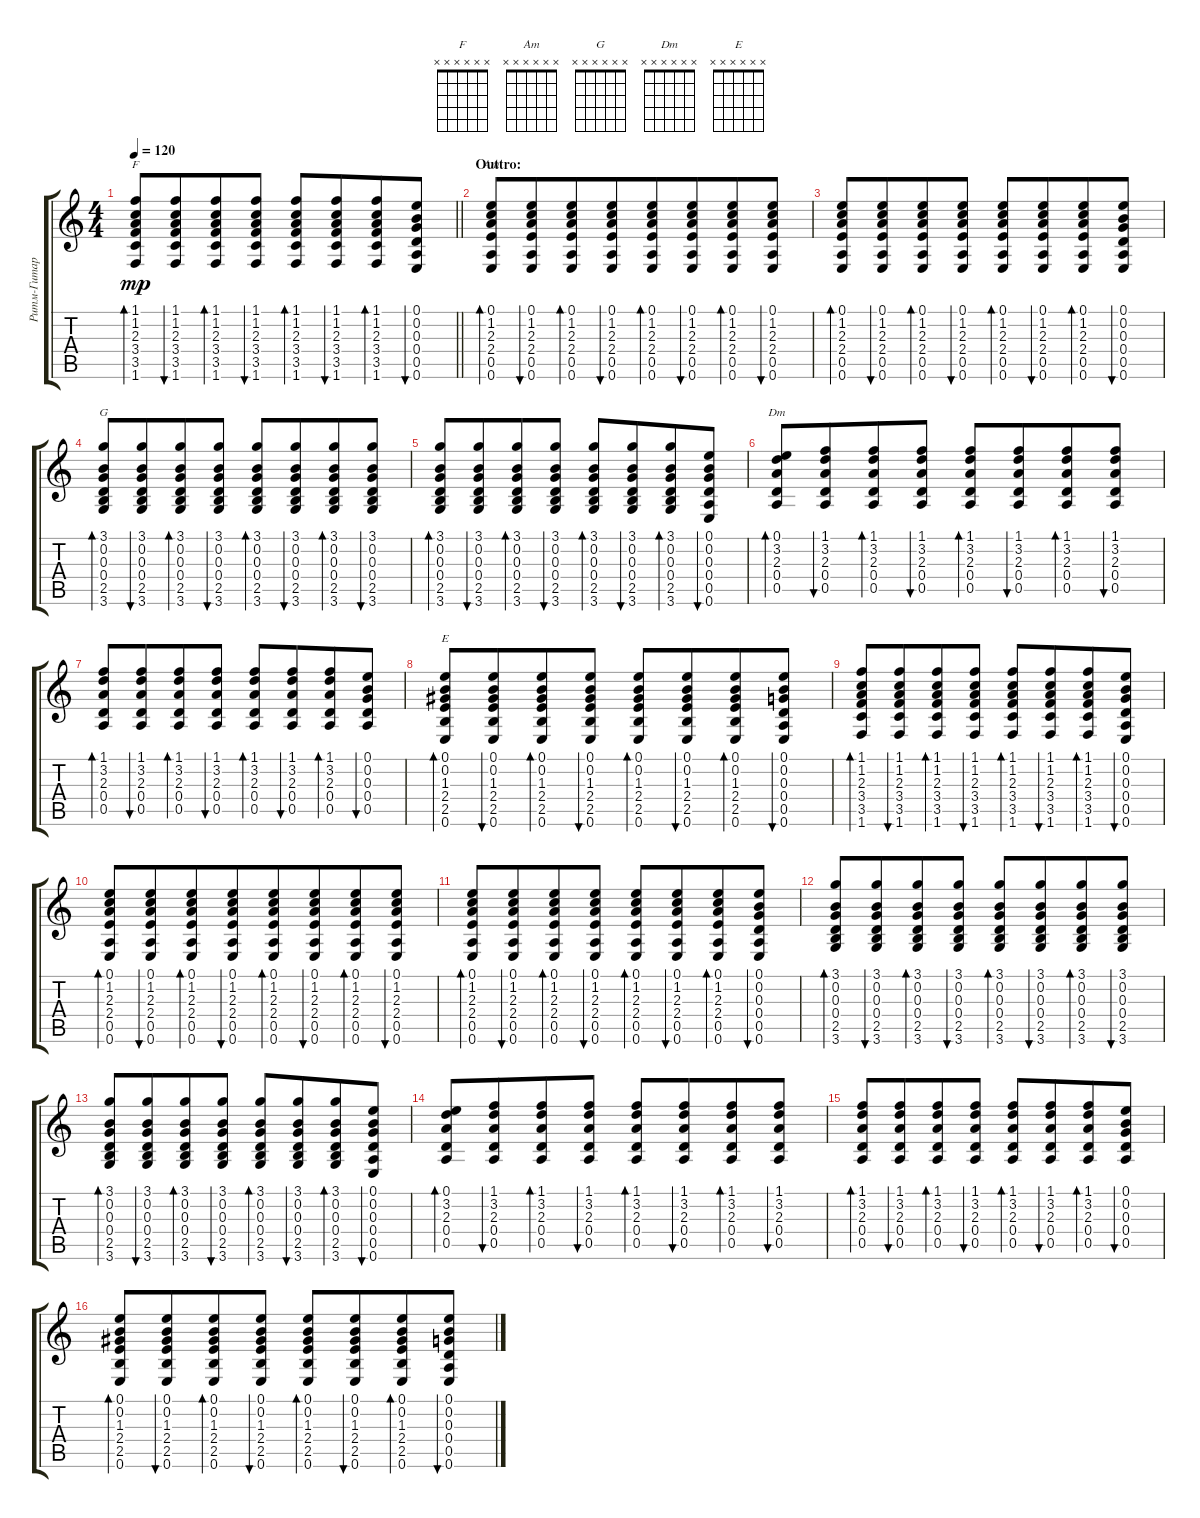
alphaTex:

\track ("Ритм-Гитара 2" "Ритм-Гитар") {instrument electricguitarclean}
\staff {score tabs}
\tuning (E4 B3 G3 D3 A2 E2) {hide}
\chord ("F" x x x x x x)
\chord ("Am" x x x x x x)
\chord ("G" x x x x x x)
\chord ("Dm" x x x x x x)
\chord ("E" x x x x x x)
\ts (4 4)
\tempo 120
\clef g2
\barLineRight lightlight
\ks c
(1.1 1.2 2.3 3.4 3.5 1.6).8{bd 30 ch "F" dy mp} (1.1 1.2 2.3 3.4 3.5 1.6).8{bu 30 beam merge} (1.1 1.2 2.3 3.4 3.5 1.6).8{bd 30} (1.1 1.2 2.3 3.4 3.5 1.6).8{bu 30} (1.1 1.2 2.3 3.4 3.5 1.6).8{bd 30} (1.1 1.2 2.3 3.4 3.5 1.6).8{bu 30 beam merge} (1.1 1.2 2.3 3.4 3.5 1.6).8{bd 30} (0.1 0.2 0.3 0.4 0.5 0.6).8{bu 30} |
\section ("" "Outtro:")
(0.1 1.2 2.3 2.4 0.5 0.6).8{bd 30 ch "Am"} (0.1 1.2 2.3 2.4 0.5 0.6).8{bu 30 beam merge} (0.1 1.2 2.3 2.4 0.5 0.6).8{bd 30} (0.1 1.2 2.3 2.4 0.5 0.6).8{bu 30 beam merge} (0.1 1.2 2.3 2.4 0.5 0.6).8{bd 30} (0.1 1.2 2.3 2.4 0.5 0.6).8{bu 30 beam merge} (0.1 1.2 2.3 2.4 0.5 0.6).8{bd 30} (0.1 1.2 2.3 2.4 0.5 0.6).8{bu 30} |
(0.1 1.2 2.3 2.4 0.5 0.6).8{bd 30} (0.1 1.2 2.3 2.4 0.5 0.6).8{bu 30 beam merge} (0.1 1.2 2.3 2.4 0.5 0.6).8{bd 30} (0.1 1.2 2.3 2.4 0.5 0.6).8{bu 30} (0.1 1.2 2.3 2.4 0.5 0.6).8{bd 30} (0.1 1.2 2.3 2.4 0.5 0.6).8{bu 30 beam merge} (0.1 1.2 2.3 2.4 0.5 0.6).8{bd 30} (0.1 0.2 0.3 0.4 0.5 0.6).8{bu 30} |
(3.1 0.2 0.3 0.4 2.5 3.6).8{bd 30 ch "G"} (3.1 0.2 0.3 0.4 2.5 3.6).8{bu 30 beam merge} (3.1 0.2 0.3 0.4 2.5 3.6).8{bd 30} (3.1 0.2 0.3 0.4 2.5 3.6).8{bu 30} (3.1 0.2 0.3 0.4 2.5 3.6).8{bd 30} (3.1 0.2 0.3 0.4 2.5 3.6).8{bu 30 beam merge} (3.1 0.2 0.3 0.4 2.5 3.6).8{bd 30} (3.1 0.2 0.3 0.4 2.5 3.6).8{bu 30} |
(3.1 0.2 0.3 0.4 2.5 3.6).8{bd 30} (3.1 0.2 0.3 0.4 2.5 3.6).8{bu 30 beam merge} (3.1 0.2 0.3 0.4 2.5 3.6).8{bd 30} (3.1 0.2 0.3 0.4 2.5 3.6).8{bu 30} (3.1 0.2 0.3 0.4 2.5 3.6).8{bd 30} (3.1 0.2 0.3 0.4 2.5 3.6).8{bu 30 beam merge} (3.1 0.2 0.3 0.4 2.5 3.6).8{bd 30} (0.1 0.2 0.3 0.4 0.5 0.6).8{bu 30} |
(0.1 3.2 2.3 0.4 0.5).8{bd 30 ch "Dm"} (1.1 3.2 2.3 0.4 0.5).8{bu 30 beam merge} (1.1 3.2 2.3 0.4 0.5).8{bd 30} (1.1 3.2 2.3 0.4 0.5).8{bu 30} (1.1 3.2 2.3 0.4 0.5).8{bd 30} (1.1 3.2 2.3 0.4 0.5).8{bu 30 beam merge} (1.1 3.2 2.3 0.4 0.5).8{bd 30} (1.1 3.2 2.3 0.4 0.5).8{bu 30} |
(1.1 3.2 2.3 0.4 0.5).8{bd 30} (1.1 3.2 2.3 0.4 0.5).8{bu 30 beam merge} (1.1 3.2 2.3 0.4 0.5).8{bd 30} (1.1 3.2 2.3 0.4 0.5).8{bu 30} (1.1 3.2 2.3 0.4 0.5).8{bd 30} (1.1 3.2 2.3 0.4 0.5).8{bu 30 beam merge} (1.1 3.2 2.3 0.4 0.5).8{bd 30} (0.1 0.2 0.3 0.4 0.5).8{bu 30} |
(0.1 0.2 1.3 2.4 2.5 0.6).8{bd 30 ch "E"} (0.1 0.2 1.3 2.4 2.5 0.6).8{bu 30 beam merge} (0.1 0.2 1.3 2.4 2.5 0.6).8{bd 30} (0.1 0.2 1.3 2.4 2.5 0.6).8{bu 30} (0.1 0.2 1.3 2.4 2.5 0.6).8{bd 30} (0.1 0.2 1.3 2.4 2.5 0.6).8{bu 30 beam merge} (0.1 0.2 1.3 2.4 2.5 0.6).8{bd 30} (0.1 0.2 0.3 0.4 0.5 0.6).8{bu 30} |
(1.1 1.2 2.3 3.4 3.5 1.6).8{bd 30} (1.1 1.2 2.3 3.4 3.5 1.6).8{bu 30 beam merge} (1.1 1.2 2.3 3.4 3.5 1.6).8{bd 30} (1.1 1.2 2.3 3.4 3.5 1.6).8{bu 30} (1.1 1.2 2.3 3.4 3.5 1.6).8{bd 30} (1.1 1.2 2.3 3.4 3.5 1.6).8{bu 30 beam merge} (1.1 1.2 2.3 3.4 3.5 1.6).8{bd 30} (0.1 0.2 0.3 0.4 0.5 0.6).8{bu 30} |
(0.1 1.2 2.3 2.4 0.5 0.6).8{bd 30} (0.1 1.2 2.3 2.4 0.5 0.6).8{bu 30 beam merge} (0.1 1.2 2.3 2.4 0.5 0.6).8{bd 30} (0.1 1.2 2.3 2.4 0.5 0.6).8{bu 30 beam merge} (0.1 1.2 2.3 2.4 0.5 0.6).8{bd 30} (0.1 1.2 2.3 2.4 0.5 0.6).8{bu 30 beam merge} (0.1 1.2 2.3 2.4 0.5 0.6).8{bd 30} (0.1 1.2 2.3 2.4 0.5 0.6).8{bu 30} |
(0.1 1.2 2.3 2.4 0.5 0.6).8{bd 30} (0.1 1.2 2.3 2.4 0.5 0.6).8{bu 30 beam merge} (0.1 1.2 2.3 2.4 0.5 0.6).8{bd 30} (0.1 1.2 2.3 2.4 0.5 0.6).8{bu 30} (0.1 1.2 2.3 2.4 0.5 0.6).8{bd 30} (0.1 1.2 2.3 2.4 0.5 0.6).8{bu 30 beam merge} (0.1 1.2 2.3 2.4 0.5 0.6).8{bd 30} (0.1 0.2 0.3 0.4 0.5 0.6).8{bu 30} |
(3.1 0.2 0.3 0.4 2.5 3.6).8{bd 30} (3.1 0.2 0.3 0.4 2.5 3.6).8{bu 30 beam merge} (3.1 0.2 0.3 0.4 2.5 3.6).8{bd 30} (3.1 0.2 0.3 0.4 2.5 3.6).8{bu 30} (3.1 0.2 0.3 0.4 2.5 3.6).8{bd 30} (3.1 0.2 0.3 0.4 2.5 3.6).8{bu 30 beam merge} (3.1 0.2 0.3 0.4 2.5 3.6).8{bd 30} (3.1 0.2 0.3 0.4 2.5 3.6).8{bu 30} |
(3.1 0.2 0.3 0.4 2.5 3.6).8{bd 30} (3.1 0.2 0.3 0.4 2.5 3.6).8{bu 30 beam merge} (3.1 0.2 0.3 0.4 2.5 3.6).8{bd 30} (3.1 0.2 0.3 0.4 2.5 3.6).8{bu 30} (3.1 0.2 0.3 0.4 2.5 3.6).8{bd 30} (3.1 0.2 0.3 0.4 2.5 3.6).8{bu 30 beam merge} (3.1 0.2 0.3 0.4 2.5 3.6).8{bd 30} (0.1 0.2 0.3 0.4 0.5 0.6).8{bu 30} |
(0.1 3.2 2.3 0.4 0.5).8{bd 30} (1.1 3.2 2.3 0.4 0.5).8{bu 30 beam merge} (1.1 3.2 2.3 0.4 0.5).8{bd 30} (1.1 3.2 2.3 0.4 0.5).8{bu 30} (1.1 3.2 2.3 0.4 0.5).8{bd 30} (1.1 3.2 2.3 0.4 0.5).8{bu 30 beam merge} (1.1 3.2 2.3 0.4 0.5).8{bd 30} (1.1 3.2 2.3 0.4 0.5).8{bu 30} |
(1.1 3.2 2.3 0.4 0.5).8{bd 30} (1.1 3.2 2.3 0.4 0.5).8{bu 30 beam merge} (1.1 3.2 2.3 0.4 0.5).8{bd 30} (1.1 3.2 2.3 0.4 0.5).8{bu 30} (1.1 3.2 2.3 0.4 0.5).8{bd 30} (1.1 3.2 2.3 0.4 0.5).8{bu 30 beam merge} (1.1 3.2 2.3 0.4 0.5).8{bd 30} (0.1 0.2 0.3 0.4 0.5).8{bu 30} |
(0.1 0.2 1.3 2.4 2.5 0.6).8{bd 30} (0.1 0.2 1.3 2.4 2.5 0.6).8{bu 30 beam merge} (0.1 0.2 1.3 2.4 2.5 0.6).8{bd 30} (0.1 0.2 1.3 2.4 2.5 0.6).8{bu 30} (0.1 0.2 1.3 2.4 2.5 0.6).8{bd 30} (0.1 0.2 1.3 2.4 2.5 0.6).8{bu 30 beam merge} (0.1 0.2 1.3 2.4 2.5 0.6).8{bd 30} (0.1 0.2 0.3 0.4 0.5 0.6).8{bu 30}
